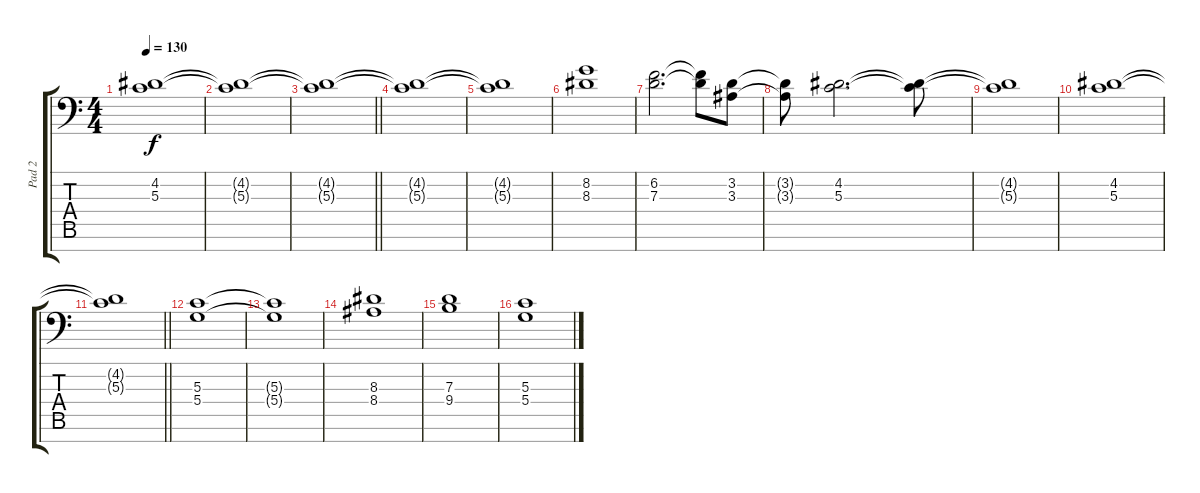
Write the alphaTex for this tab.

\track ("Pad 2" "Pad 2") {instrument pad1newage}
\staff {score tabs}
\tuning (E4 B3 G3 D3 A2 E2 G1) {hide}
\ts (4 4)
\tempo 130
\clef f4
\ks c
(4.2 5.3).1{dy f instrument pad1newage} |
(4.2{t} 5.3{t}).1 |
\barLineRight lightlight
(4.2{t} 5.3{t}).1 |
\section ("" "")
(4.2{t} 5.3{t}).1 |
(4.2{t} 5.3{t}).1 |
(8.2 8.3).1 |
(6.2 7.3).2{d} (6.2{t} 7.3{t}).8 (3.2 3.3).8 |
(3.2{t} 3.3{t}).8 (4.2 5.3).2{d} (4.2{t} 5.3{t}).8 |
(4.2{t} 5.3{t}).1 |
(4.2 5.3).1 |
\barLineRight lightlight
(4.2{t} 5.3{t}).1 |
\section ("" "")
(5.3 5.4).1 |
(5.3{t} 5.4{t}).1 |
(8.3 8.4).1 |
(7.3 9.4).1 |
(5.3 5.4).1
